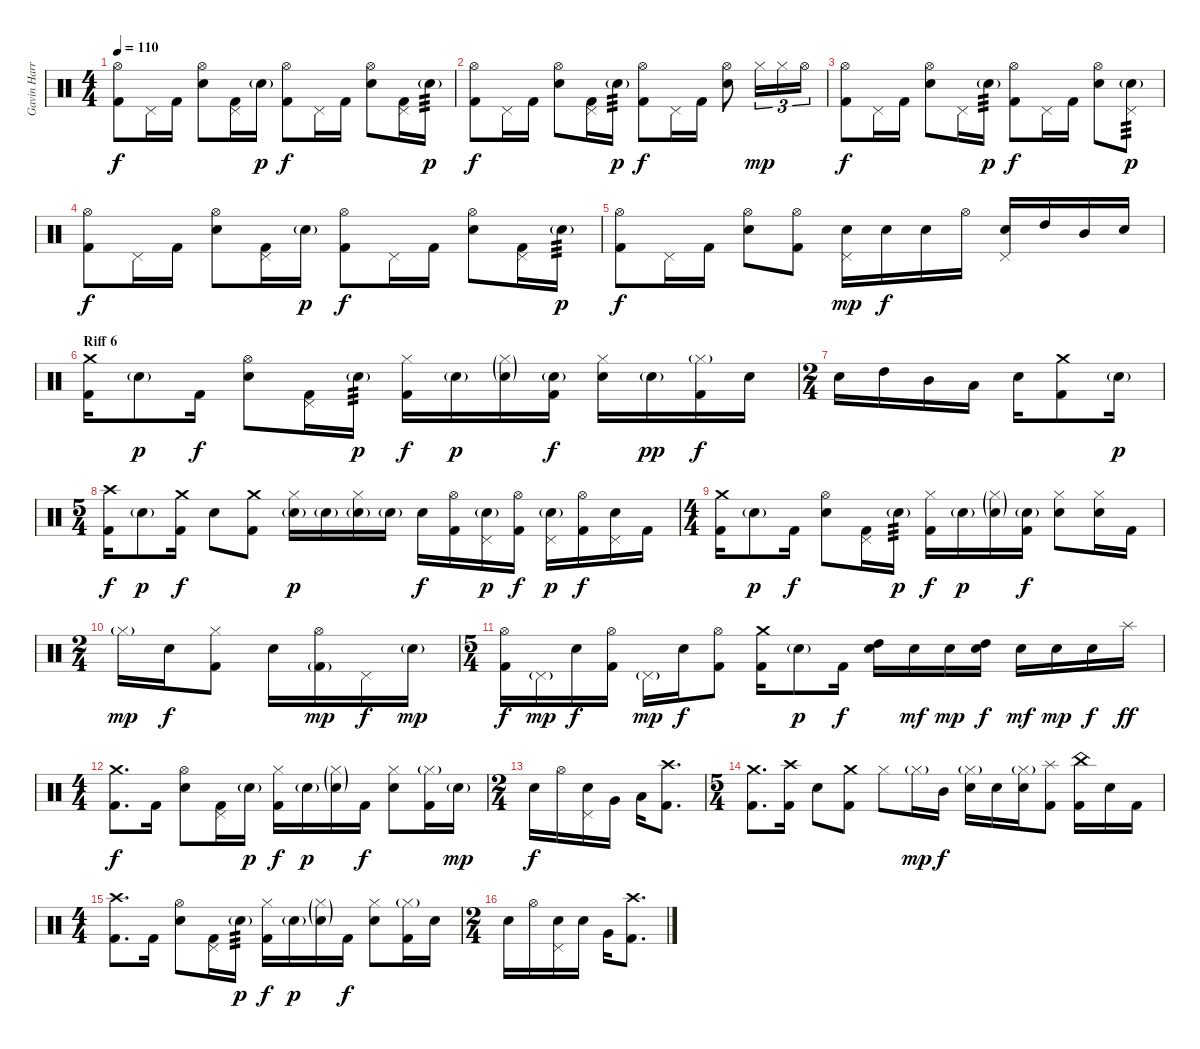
\track ("Gavin Harrison - Drums" "Gavin Harr") {instrument percussion}
\staff {score}
\articulation defaults
\ts (4 4)
\tempo 110
\clef neutral
\ks c
("Hi-Hat (open)" "Kick (hit) 2").8{dy f} "Pedal Hi-Hat (hit)".16 "Kick (hit) 2".16 ("Hi-Hat (open)" "Electric Snare (hit)").8 ("Pedal Hi-Hat (hit)" "Kick (hit) 2").16 "Electric Snare (hit)"{g}.16{dy p} ("Hi-Hat (open)" "Kick (hit) 2").8{dy f} "Pedal Hi-Hat (hit)".16 "Kick (hit) 2".16 ("Hi-Hat (open)" "Electric Snare (hit)").8 ("Pedal Hi-Hat (hit)" "Kick (hit) 2").16 "Electric Snare (hit)"{g}.16{tp 3 dy p} |
("Hi-Hat (open)" "Kick (hit) 2").8{dy f} "Pedal Hi-Hat (hit)".16 "Kick (hit) 2".16 ("Hi-Hat (open)" "Electric Snare (hit)").8 ("Pedal Hi-Hat (hit)" "Kick (hit) 2").16 "Electric Snare (hit)"{g}.16{tp 3 dy p} ("Hi-Hat (open)" "Kick (hit) 2").8{dy f} "Pedal Hi-Hat (hit)".16 "Kick (hit) 2".16 ("Hi-Hat (open)" "Electric Snare (hit)").8 "Hi-Hat (closed)".16{tu (3 2) dy mp} "Hi-Hat (closed)".16{tu (3 2)} "Hi-Hat (open)".16{tu (3 2)} |
("Hi-Hat (open)" "Kick (hit) 2").8{dy f} "Pedal Hi-Hat (hit)".16 "Kick (hit) 2".16 ("Hi-Hat (open)" "Electric Snare (hit)").8 "Pedal Hi-Hat (hit)".16 "Electric Snare (hit)"{g}.16{tp 3 dy p} ("Hi-Hat (open)" "Kick (hit) 2").8{dy f} "Pedal Hi-Hat (hit)".16 "Kick (hit) 2".16 ("Hi-Hat (open)" "Electric Snare (hit)").8 ("Pedal Hi-Hat (hit)" "Electric Snare (hit)"{g}).8{tp 3 dy p} |
("Hi-Hat (open)" "Kick (hit) 2").8{dy f} "Pedal Hi-Hat (hit)".16 "Kick (hit) 2".16 ("Hi-Hat (open)" "Electric Snare (hit)").8 ("Pedal Hi-Hat (hit)" "Kick (hit) 2").16 "Electric Snare (hit)"{g}.16{dy p} ("Hi-Hat (open)" "Kick (hit) 2").8{dy f} "Pedal Hi-Hat (hit)".16 "Kick (hit) 2".16 ("Hi-Hat (open)" "Electric Snare (hit)").8 ("Pedal Hi-Hat (hit)" "Kick (hit) 2").16 "Electric Snare (hit)"{g}.16{tp 3 dy p} |
("Hi-Hat (open)" "Kick (hit) 2").8{dy f} "Pedal Hi-Hat (hit)".16 "Kick (hit) 2".16 ("Hi-Hat (open)" "Electric Snare (hit)").8 ("Hi-Hat (open)" "Kick (hit) 2").8 ("Pedal Hi-Hat (hit)" "Electric Snare (hit)").16{dy mp} "Electric Snare (hit)".16{dy f} "Electric Snare (hit)".16 "Hi-Hat (open)".16 ("Pedal Hi-Hat (hit)" "Electric Snare (hit)").16 "High Tom (hit)".16 "Mid Tom (hit)".16 "Electric Snare (hit)".16 |
\section ("" "Riff 6")
("Crash medium (hit)" "Kick (hit) 2").16 "Electric Snare (hit)"{g}.8{dy p} "Kick (hit) 2".16{dy f} ("Hi-Hat (open)" "Electric Snare (hit)").8 ("Pedal Hi-Hat (hit)" "Kick (hit) 2").16 "Electric Snare (hit)"{g}.16{tp 3 dy p} ("Hi-Hat (closed)" "Kick (hit) 2").16{dy f} "Electric Snare (hit)"{g}.16{dy p} ("Hi-Hat (closed)"{g} "Electric Snare (hit)"{g}).16 ("Electric Snare (hit)"{g} "Kick (hit) 2").16{dy f} ("Hi-Hat (closed)" "Electric Snare (hit)").16 "Electric Snare (hit)"{g}.16{dy pp} ("Hi-Hat (closed)"{g} "Kick (hit) 2").16{dy f} "Electric Snare (hit)".16 |
\ts (2 4)
"Electric Snare (hit)".16 "High Tom (hit)".16 "Mid Tom (hit)".16 "Low Tom (hit)".16 "Electric Snare (hit)".16 ("Crash medium (hit)" "Kick (hit) 2").8 "Electric Snare (hit)"{g}.16{dy p} |
\ts (5 4)
("Crash high (hit)" "Kick (hit) 2").16{dy f} "Electric Snare (hit)"{g}.8{dy p} ("Crash medium (hit)" "Kick (hit) 2").16{dy f} "Electric Snare (hit)".8 ("Crash medium (hit)" "Kick (hit) 2").8 ("Hi-Hat (closed)" "Electric Snare (hit)"{g}).16{dy p} "Electric Snare (hit)"{g}.16 ("Hi-Hat (closed)" "Electric Snare (hit)"{g}).16 "Electric Snare (hit)"{g}.16 "Electric Snare (hit)".16{dy f} ("Hi-Hat (open)" "Kick (hit) 2").16 ("Pedal Hi-Hat (hit)" "Electric Snare (hit)"{g}).16{dy p} ("Hi-Hat (open)" "Kick (hit) 2").16{dy f} ("Pedal Hi-Hat (hit)" "Electric Snare (hit)"{g}).16{dy p} ("Hi-Hat (open)" "Kick (hit) 2").16{dy f} ("Pedal Hi-Hat (hit)" "Electric Snare (hit)").16 "Kick (hit) 2".16 |
\ts (4 4)
("Crash medium (hit)" "Kick (hit) 2").16 "Electric Snare (hit)"{g}.8{dy p} "Kick (hit) 2".16{dy f} ("Hi-Hat (open)" "Electric Snare (hit)").8 ("Pedal Hi-Hat (hit)" "Kick (hit) 2").16 "Electric Snare (hit)"{g}.16{tp 3 dy p} ("Hi-Hat (closed)" "Kick (hit) 2").16{dy f} "Electric Snare (hit)"{g}.16{dy p} ("Hi-Hat (closed)"{g} "Electric Snare (hit)"{g}).16 ("Electric Snare (hit)"{g} "Kick (hit) 2").16{dy f} ("Hi-Hat (closed)" "Electric Snare (hit)").8 ("Hi-Hat (closed)" "Electric Snare (hit)").16 "Kick (hit) 2".16 |
\ts (2 4)
"Hi-Hat (closed)"{g}.16{dy mp} "Electric Snare (hit)".16{dy f} ("Hi-Hat (closed)" "Kick (hit) 2").8 "Electric Snare (hit)".16 ("Hi-Hat (open)" "Kick (hit) 2"{g}).16{dy mp} "Pedal Hi-Hat (hit)".16{dy f} "Electric Snare (hit)"{g}.16{dy mp} |
\ts (5 4)
("Hi-Hat (open)" "Kick (hit) 2").16{dy f} "Pedal Hi-Hat (hit)"{g}.16{dy mp} "Electric Snare (hit)".16{dy f} ("Hi-Hat (open)" "Kick (hit) 2").16 "Pedal Hi-Hat (hit)"{g}.16{dy mp} "Electric Snare (hit)".16{dy f} ("Hi-Hat (open)" "Kick (hit) 2").8 ("Crash medium (hit)" "Kick (hit) 2").16 "Electric Snare (hit)"{g}.8{dy p} "Kick (hit) 2".16{dy f} ("High Tom (hit)" "Electric Snare (hit)").16{bu 480} "Electric Snare (hit)".16{dy mf} "Electric Snare (hit)".16{dy mp} ("High Tom (hit)" "Electric Snare (hit)").16{bu 480 dy f} "Electric Snare (hit)".16{dy mf} "Electric Snare (hit)".16{dy mp} "Electric Snare (hit)".16{dy f} "Splash (hit)".16{dy ff} |
\ts (4 4)
("Crash medium (hit)" "Kick (hit) 2").8{d dy f} "Kick (hit) 2".16 ("Hi-Hat (open)" "Electric Snare (hit)").8 ("Pedal Hi-Hat (hit)" "Kick (hit) 2").16 "Electric Snare (hit)"{g}.16{dy p} ("Hi-Hat (closed)" "Kick (hit) 2").16{dy f} "Electric Snare (hit)"{g}.16{dy p} ("Hi-Hat (closed)"{g} "Electric Snare (hit)"{g}).16 "Kick (hit) 2".16{dy f} ("Hi-Hat (closed)" "Electric Snare (hit)").8 ("Hi-Hat (closed)"{g} "Kick (hit) 2").16 "Electric Snare (hit)"{g}.16{dy mp} |
\ts (2 4)
"Electric Snare (hit)".16{dy f} "Hi-Hat (open)".16 ("Pedal Hi-Hat (hit)" "Electric Snare (hit)").16 "Very Low Tom (hit)".16 "Low Floor Tom (hit)".16 ("Crash high (hit)" "Kick (hit) 2").8{d} |
\ts (5 4)
("Crash medium (hit)" "Kick (hit) 2").8{d} ("Crash high (hit)" "Kick (hit) 2").16 "Electric Snare (hit)".8 ("Crash medium (hit)" "Kick (hit) 2").8 "Hi-Hat (closed)".8 "Hi-Hat (closed)"{g}.16{dy mp} "Mid Tom (hit)".16{dy f} ("Hi-Hat (closed)"{g} "Electric Snare (hit)").16 "Electric Snare (hit)".16 ("Hi-Hat (closed)"{g} "Electric Snare (hit)").16 ("Splash (hit)" "Kick (hit) 2").8 ("China (hit)" "Kick (hit) 2").16 "Electric Snare (hit)".16 "Kick (hit) 2".16 |
\ts (4 4)
("Crash high (hit)" "Kick (hit) 2").8{d} "Kick (hit) 2".16 ("Hi-Hat (open)" "Electric Snare (hit)").8 ("Pedal Hi-Hat (hit)" "Kick (hit) 2").16 "Electric Snare (hit)"{g}.16{tp 3 dy p} ("Hi-Hat (closed)" "Kick (hit) 2").16{dy f} "Electric Snare (hit)"{g}.16{dy p} ("Hi-Hat (closed)"{g} "Electric Snare (hit)"{g}).16 "Kick (hit) 2".16{dy f} ("Hi-Hat (closed)" "Electric Snare (hit)").8 ("Hi-Hat (closed)"{g} "Kick (hit) 2").16 "Electric Snare (hit)".16 |
\ts (2 4)
"Electric Snare (hit)".16 "Hi-Hat (open)".16 ("Pedal Hi-Hat (hit)" "Electric Snare (hit)").16 "Electric Snare (hit)".16 "Very Low Tom (hit)".16 ("Crash high (hit)" "Kick (hit) 2").8{d}
